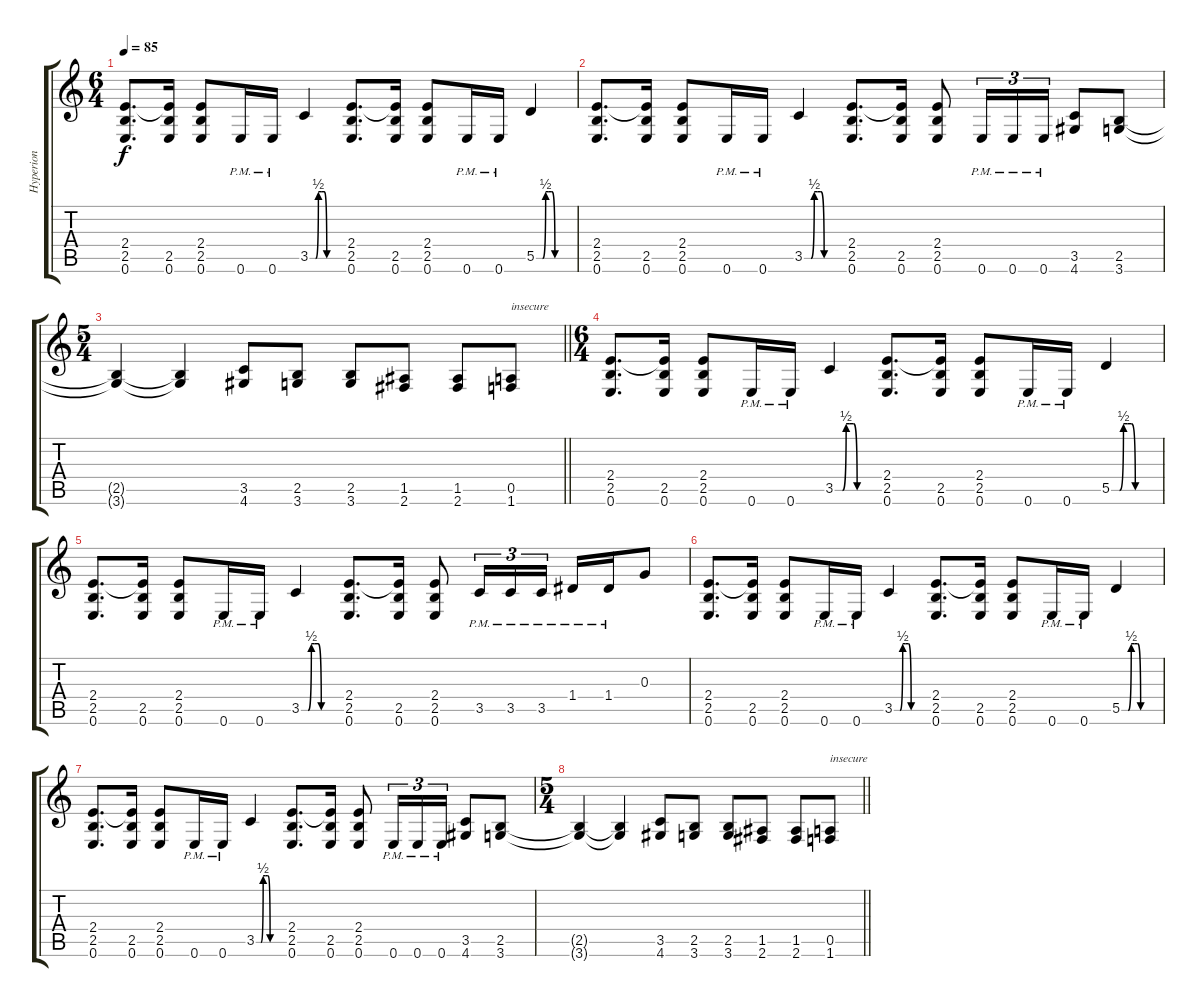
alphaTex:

\track ("Hyperion" "Hyperion") {instrument distortionguitar}
\staff {score tabs}
\tuning (E4 B3 G3 D3 A2 E2) {hide}
\ts (6 4)
\tempo 85
\clef g2
\ks c
(2.4 2.5 0.6).8{d dy f} (2.4{t} 2.5 0.6).16 (2.4 2.5 0.6).8 0.6{pm}.16 0.6{pm}.16 3.5{be (custom 0 0 10 0 15 2 20 2 25 2 30 0 40 0 60 0)}.4 (2.4 2.5 0.6).8{d} (2.4{t} 2.5 0.6).16 (2.4 2.5 0.6).8 0.6{pm}.16 0.6{pm}.16 5.5{be (custom 0 0 10 0 15 2 20 2 25 2 30 0 40 0 60 0)}.4 |
(2.4 2.5 0.6).8{d} (2.4{t} 2.5 0.6).16 (2.4 2.5 0.6).8 0.6{pm}.16 0.6{pm}.16 3.5{be (custom 0 0 10 0 15 2 20 2 25 2 30 0 40 0 60 0)}.4 (2.4 2.5 0.6).8{d} (2.4{t} 2.5 0.6).16 (2.4 2.5 0.6).8 0.6{pm}.16{tu (3 2)} 0.6{pm}.16{tu (3 2)} 0.6{pm}.16{tu (3 2)} (3.5 4.6).8 (2.5 3.6).8 |
\ts (5 4)
\barLineRight lightlight
(2.5{t} 3.6{t}).4 (2.5{t} 3.6{t}).4 (3.5 4.6).8 (2.5 3.6).8 (2.5 3.6).8 (1.5 2.6).8 (1.5 2.6).8 (0.5 1.6).8{txt "insecure"} |
\ts (6 4)
(2.4 2.5 0.6).8{d} (2.4{t} 2.5 0.6).16 (2.4 2.5 0.6).8 0.6{pm}.16 0.6{pm}.16 3.5{be (custom 0 0 10 0 15 2 20 2 25 2 30 0 40 0 60 0)}.4 (2.4 2.5 0.6).8{d} (2.4{t} 2.5 0.6).16 (2.4 2.5 0.6).8 0.6{pm}.16 0.6{pm}.16 5.5{be (custom 0 0 10 0 15 2 20 2 25 2 30 0 40 0 60 0)}.4 |
(2.4 2.5 0.6).8{d} (2.4{t} 2.5 0.6).16 (2.4 2.5 0.6).8 0.6{pm}.16 0.6{pm}.16 3.5{be (custom 0 0 10 0 15 2 20 2 25 2 30 0 40 0 60 0)}.4 (2.4 2.5 0.6).8{d} (2.4{t} 2.5 0.6).16 (2.4 2.5 0.6).8 3.5{pm}.16{tu (3 2)} 3.5{pm}.16{tu (3 2)} 3.5{pm}.16{tu (3 2) beam splitsecondary} 1.4{pm}.16 1.4{pm}.16 0.3.8 |
(2.4 2.5 0.6).8{d} (2.4{t} 2.5 0.6).16 (2.4 2.5 0.6).8 0.6{pm}.16 0.6{pm}.16 3.5{be (custom 0 0 10 0 15 2 20 2 25 2 30 0 40 0 60 0)}.4 (2.4 2.5 0.6).8{d} (2.4{t} 2.5 0.6).16 (2.4 2.5 0.6).8 0.6{pm}.16 0.6{pm}.16 5.5{be (custom 0 0 10 0 15 2 20 2 25 2 30 0 40 0 60 0)}.4 |
(2.4 2.5 0.6).8{d} (2.4{t} 2.5 0.6).16 (2.4 2.5 0.6).8 0.6{pm}.16 0.6{pm}.16 3.5{be (custom 0 0 10 0 15 2 20 2 25 2 30 0 40 0 60 0)}.4 (2.4 2.5 0.6).8{d} (2.4{t} 2.5 0.6).16 (2.4 2.5 0.6).8 0.6{pm}.16{tu (3 2)} 0.6{pm}.16{tu (3 2)} 0.6{pm}.16{tu (3 2)} (3.5 4.6).8 (2.5 3.6).8 |
\ts (5 4)
\barLineRight lightlight
(2.5{t} 3.6{t}).4 (2.5{t} 3.6{t}).4 (3.5 4.6).8 (2.5 3.6).8 (2.5 3.6).8 (1.5 2.6).8 (1.5 2.6).8 (0.5 1.6).8{txt "insecure"}
